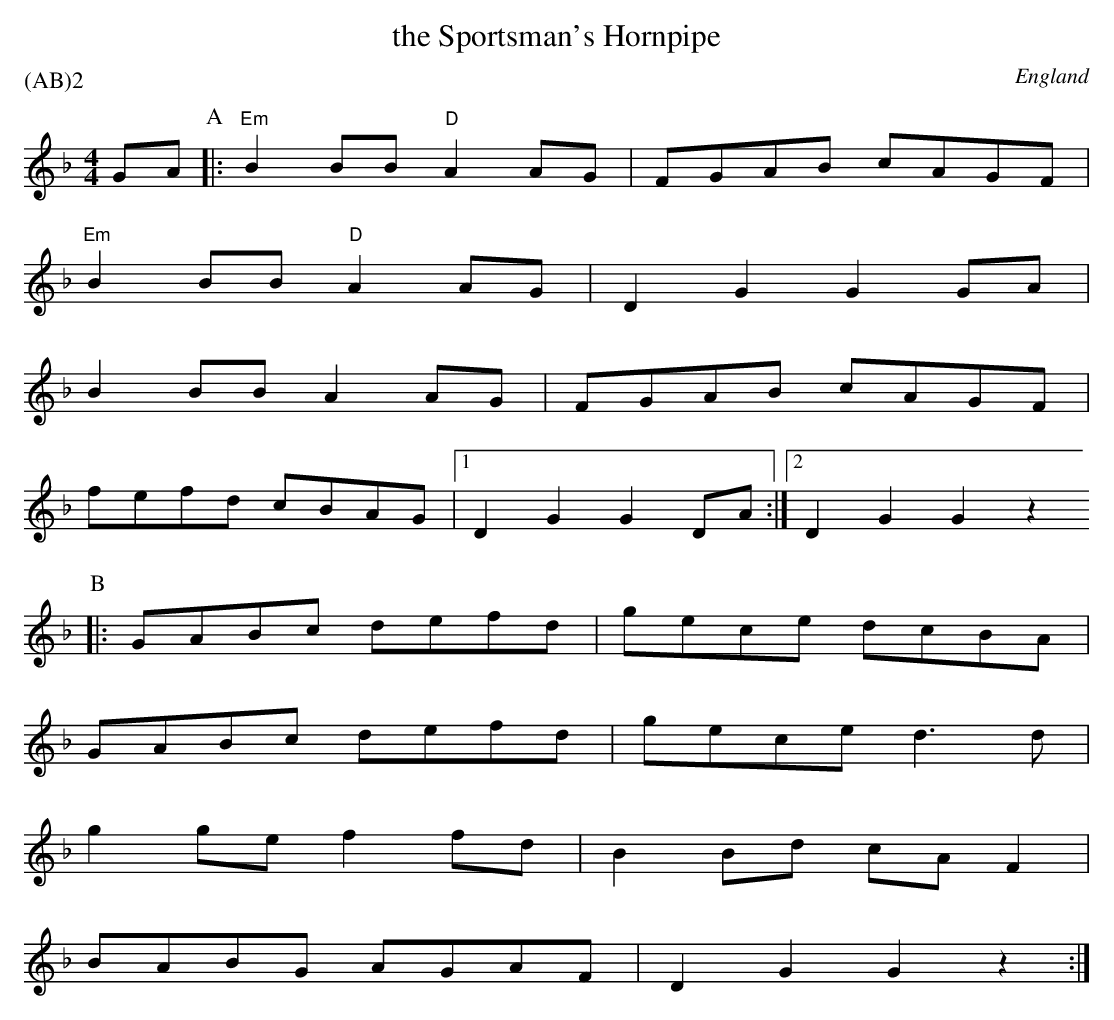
X:1
T:the Sportsman's Hornpipe
M:4/4
P:(AB)2
O:England
K:GDor
GA   \
P:A
|:    "Em"  B2BB    "D" A2AG   |     FGAB    cAGF   |
      "Em"  B2BB    "D" A2AG   |     D2G2    G2GA   |
       B2BB    A2AG   |     FGAB    cAGF   |
       fefd    cBAG   |1    D2G2    G2  DA  :|2  D2G2  G2  z2
P:B
|:     GABc defd      |     gece dcBA       |
       GABc defd      |     gece d3d        |
       g2ge f2fd      |     B2Bd cAF2       |
       BABG AGAF      |     D2G2  G2 z2    :|
